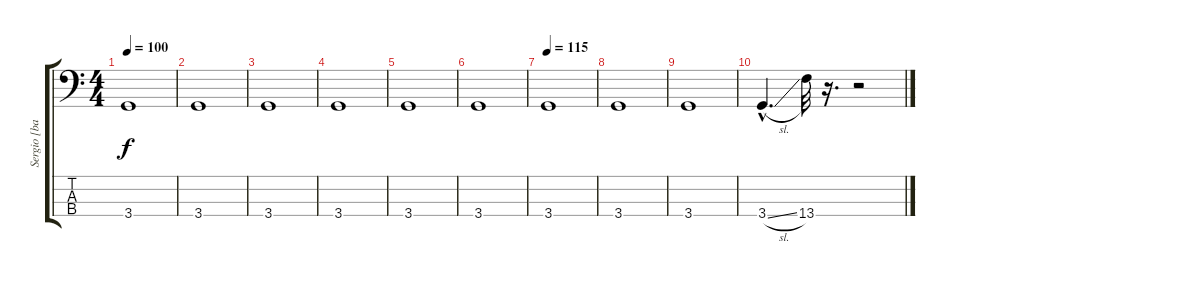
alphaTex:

\track ("Sergio [bajo]" "Sergio [ba") {instrument electricbassfinger}
\staff {score tabs}
\tuning (G2 D2 A1 E1) {hide}
\ts (4 4)
\tempo 100
\clef f4
\ks c
3.4.1{dy f} |
3.4.1 |
3.4.1 |
3.4.1 |
3.4.1 |
3.4.1 |
\tempo 115
3.4.1 |
3.4.1 |
3.4.1 |
3.4{sl hac}.4{d} 13.4.32 r.16{d} r.2
